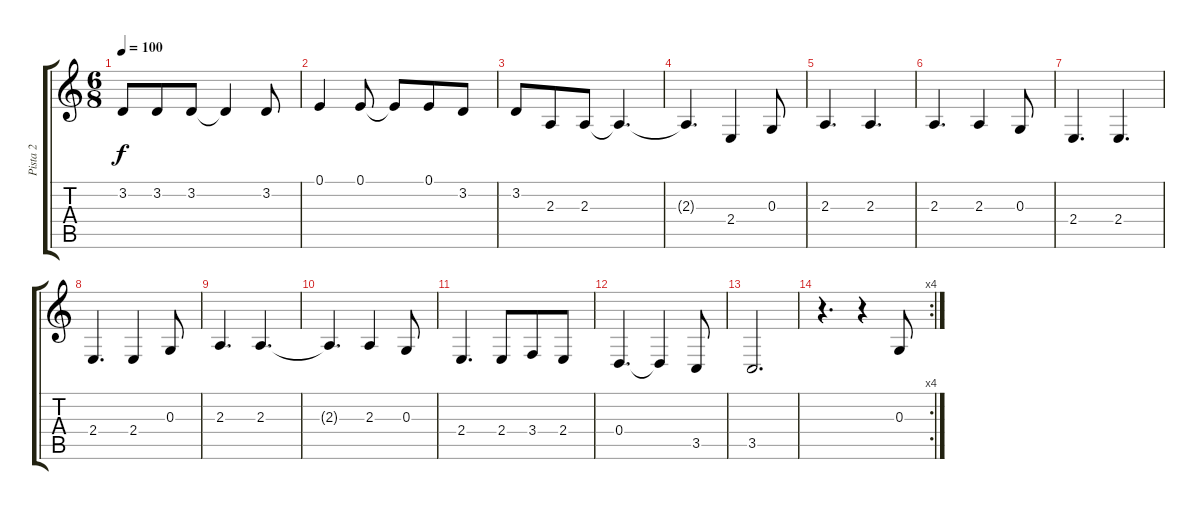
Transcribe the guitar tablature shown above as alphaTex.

\track ("Pista 2" "Pista 2") {instrument flute}
\staff {score tabs}
\tuning (E4 B3 G3 D3 A2 E2) {hide}
\ts (6 8)
\tempo 100
\clef g2
\ks c
3.2.8{dy f} 3.2.8 3.2.8 3.2{t}.4 3.2.8 |
0.1.4 0.1.8 0.1{t}.8 0.1.8 3.2.8 |
3.2.8 2.3.8 2.3.8 2.3{t}.4{d} |
2.3{t}.4{d} 2.4.4 0.3.8 |
2.3.4{d} 2.3.4{d} |
2.3.4{d} 2.3.4 0.3.8 |
2.4.4{d} 2.4.4{d} |
2.4.4{d} 2.4.4 0.3.8 |
2.3.4{d} 2.3.4{d} |
2.3{t}.4{d} 2.3.4 0.3.8 |
2.4.4{d} 2.4.8 3.4.8 2.4.8 |
0.4.4{d} 0.4{t}.4 3.5.8 |
3.5.2{d} |
\rc 4
r.4{d} r.4 0.3.8
